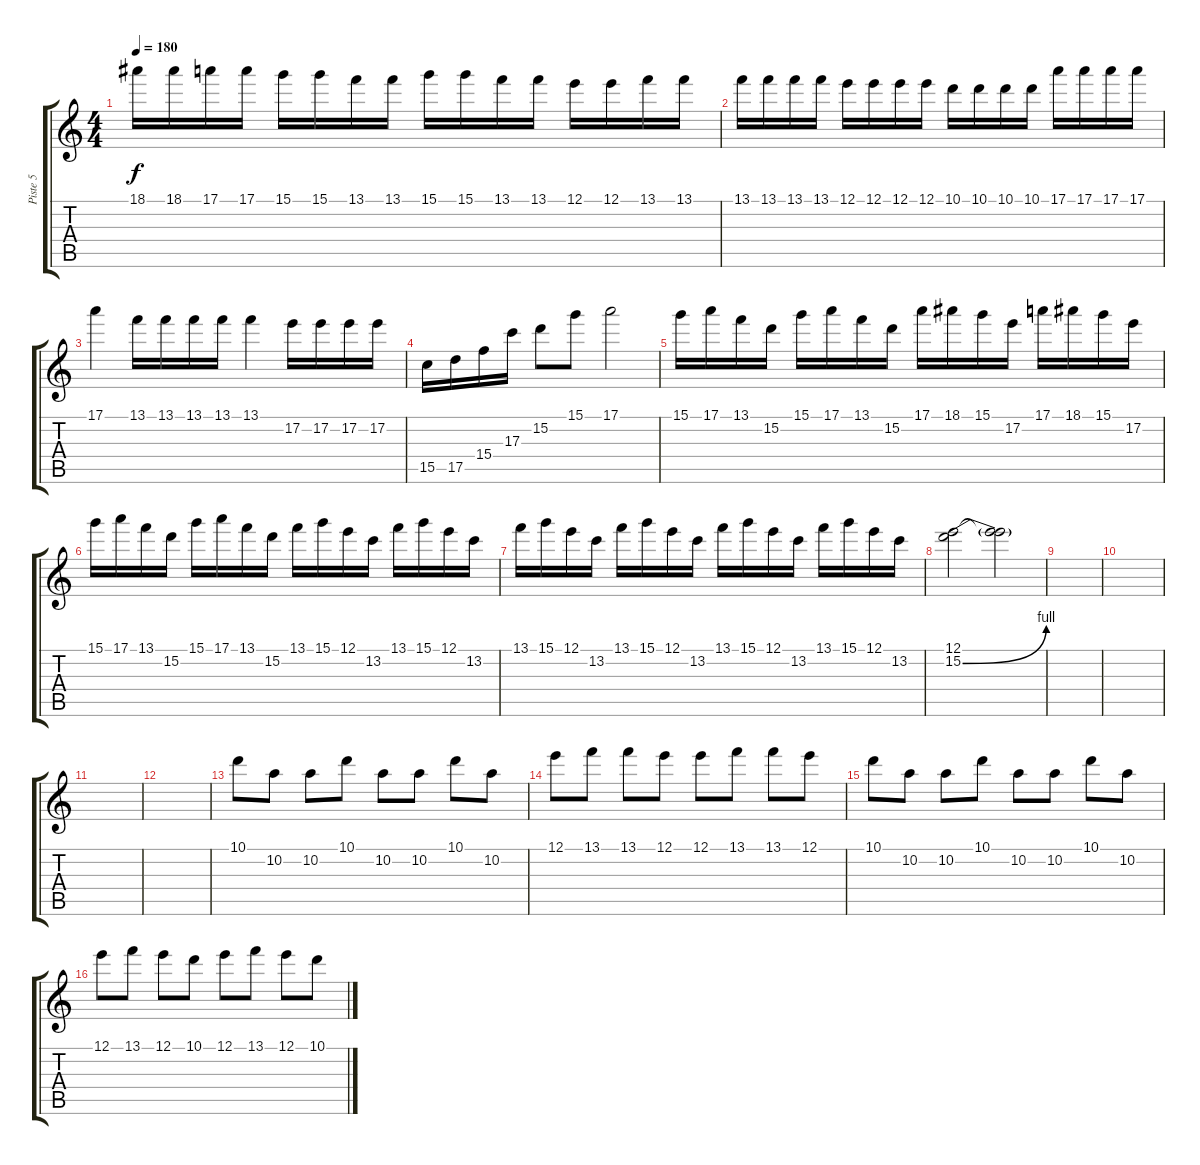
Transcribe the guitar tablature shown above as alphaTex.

\track ("Piste 5" "Piste 5") {instrument distortionguitar}
\staff {score tabs}
\tuning (E4 B3 G3 D3 A2 D2) {hide}
\ts (4 4)
\tempo 180
\clef g2
\ks c
18.1.16{dy f} 18.1.16 17.1.16 17.1.16 15.1.16 15.1.16 13.1.16 13.1.16 15.1.16 15.1.16 13.1.16 13.1.16 12.1.16 12.1.16 13.1.16 13.1.16 |
13.1.16 13.1.16 13.1.16 13.1.16 12.1.16 12.1.16 12.1.16 12.1.16 10.1.16 10.1.16 10.1.16 10.1.16 17.1.16 17.1.16 17.1.16 17.1.16 |
17.1.4 13.1.16 13.1.16 13.1.16 13.1.16 13.1.4 17.2.16 17.2.16 17.2.16 17.2.16 |
15.5.16 17.5.16 15.4.16 17.3.16 15.2.8 15.1.8 17.1.2 |
15.1.16 17.1.16 13.1.16 15.2.16 15.1.16 17.1.16 13.1.16 15.2.16 17.1.16 18.1.16 15.1.16 17.2.16 17.1.16 18.1.16 15.1.16 17.2.16 |
15.1.16 17.1.16 13.1.16 15.2.16 15.1.16 17.1.16 13.1.16 15.2.16 13.1.16 15.1.16 12.1.16 13.2.16 13.1.16 15.1.16 12.1.16 13.2.16 |
13.1.16 15.1.16 12.1.16 13.2.16 13.1.16 15.1.16 12.1.16 13.2.16 13.1.16 15.1.16 12.1.16 13.2.16 13.1.16 15.1.16 12.1.16 13.2.16 |
(12.1 15.2{be (bend 0 0 60 4)}).2 (12.1{t} 15.2{t}).2 |
|
|
|
|
10.1.8 10.2.8 10.2.8 10.1.8 10.2.8 10.2.8 10.1.8 10.2.8 |
12.1.8 13.1.8 13.1.8 12.1.8 12.1.8 13.1.8 13.1.8 12.1.8 |
10.1.8 10.2.8 10.2.8 10.1.8 10.2.8 10.2.8 10.1.8 10.2.8 |
12.1.8 13.1.8 12.1.8 10.1.8 12.1.8 13.1.8 12.1.8 10.1.8
